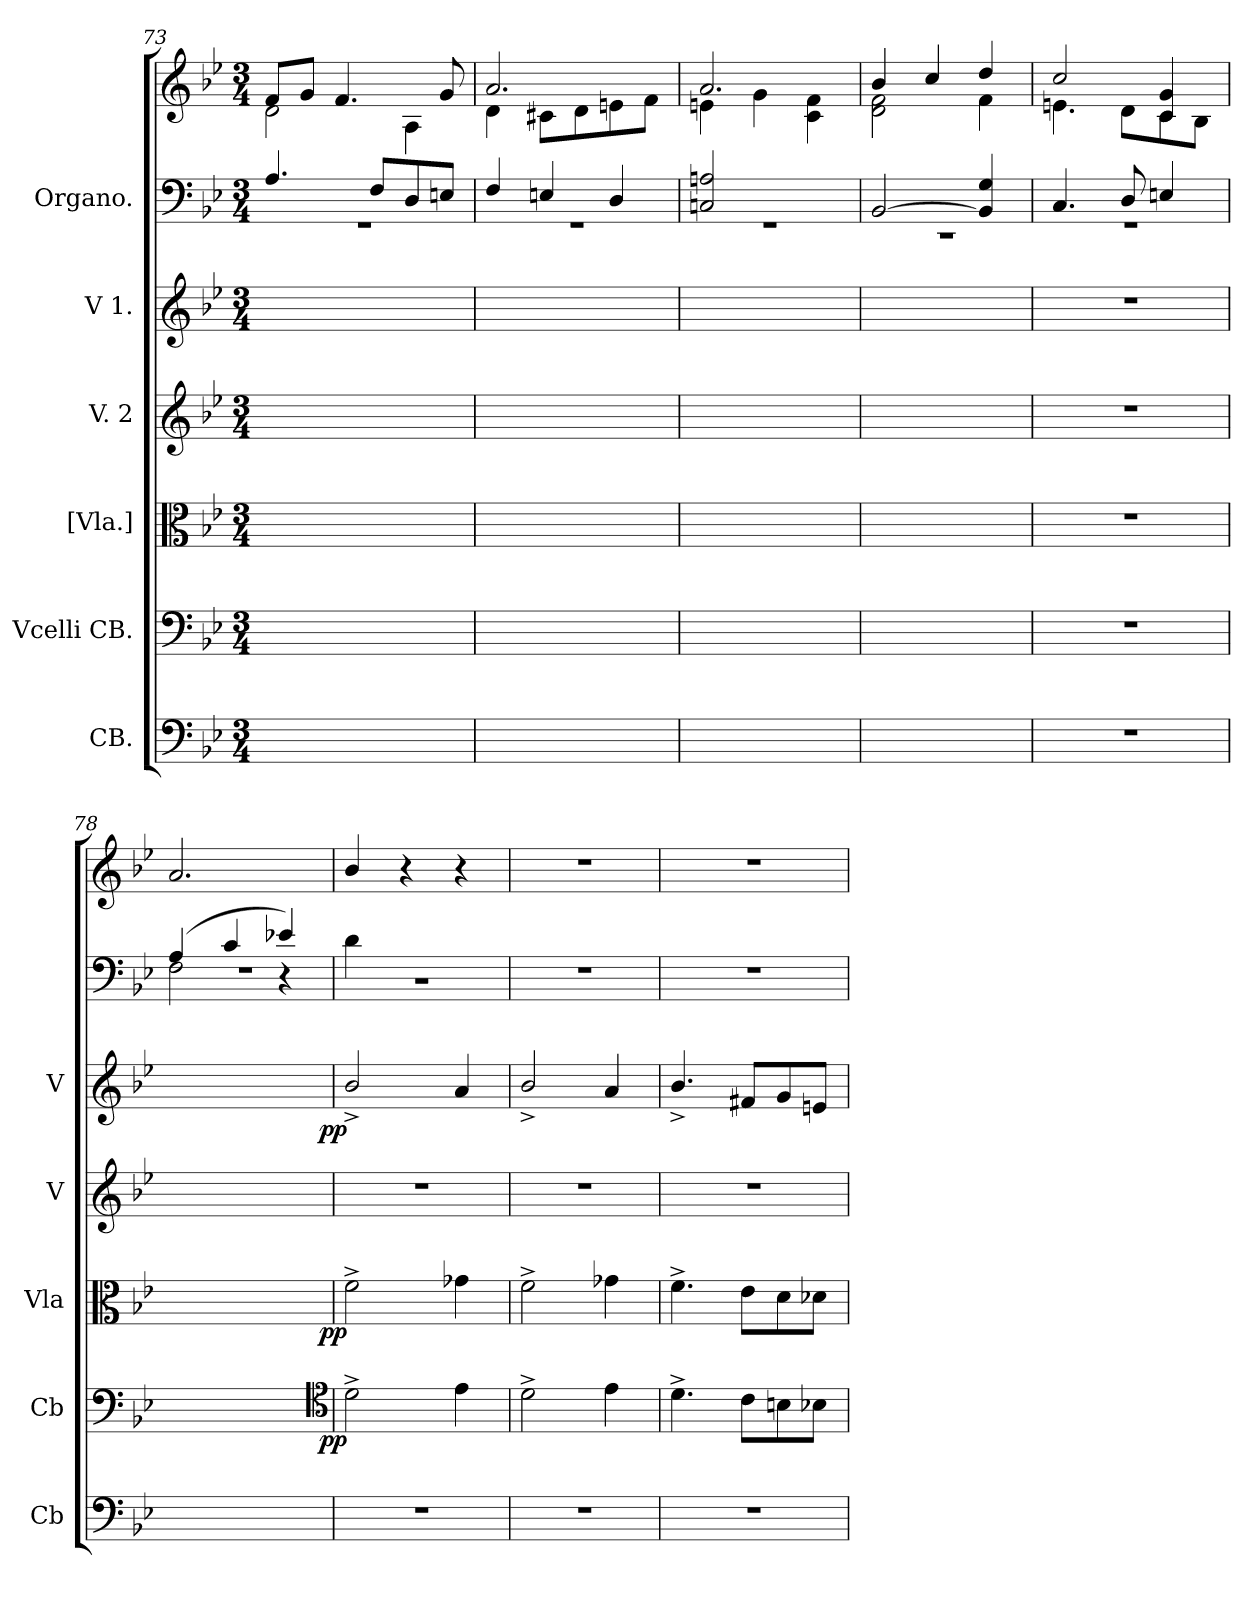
**kern	**kern	**dynam	**kern	**dynam	**kern	**kern	**dynam	**kern	**kern
*part6	*part5	*part5	*part4	*part4	*part3	*part2	*part2	*part1	*part1
*staff7	*staff6	*staff6	*staff5	*staff5	*staff4	*staff3	*staff3	*staff2	*staff1
*I"CB.	*I"Vcelli CB.	*	*I"[Vla.]	*	*I"V. 2	*I"V 1.	*	*I"Organo.	*
*I'Cb	*I'Cb	*	*I'Vla	*	*I'V	*I'V	*	*	*
*clefF4	*clefF4	*	*clefC3	*	*clefG2	*clefG2	*	*clefF4	*clefG2
*k[b-e-]	*k[b-e-]	*	*k[b-e-]	*	*k[b-e-]	*k[b-e-]	*	*k[b-e-]	*k[b-e-]
*M3/4	*M3/4	*	*M3/4	*	*M3/4	*M3/4	*	*M3/4	*M3/4
=73	=73	=73	=73	=73	=73	=73	=73	=73	=73
*	*	*	*	*	*	*	*	*^	*^
2.ryy	2.ryy	.	2.ryy	.	2.ryy	2.ryy	.	4.A/	2.r	8f/L	2d\
.	.	.	.	.	.	.	.	.	.	8g/J	.
.	.	.	.	.	.	.	.	.	.	4.f/	.
.	.	.	.	.	.	.	.	8F/L	.	.	.
.	.	.	.	.	.	.	.	8D/	.	.	4A\
.	.	.	.	.	.	.	.	8En/J	.	8g/	.
=74	=74	=74	=74	=74	=74	=74	=74	=74	=74	=74	=74
2.ryy	2.ryy	.	2.ryy	.	2.ryy	2.ryy	.	4F/	2.r	2.a/	4d\
.	.	.	.	.	.	.	.	4En/	.	.	8c#X\L
.	.	.	.	.	.	.	.	.	.	.	8d\
.	.	.	.	.	.	.	.	4D/	.	.	8en\
.	.	.	.	.	.	.	.	.	.	.	8f\J
=75	=75	=75	=75	=75	=75	=75	=75	=75	=75	=75	=75
!	!	!	!	!	!	!	!	!LO:N:vis=2	!	!	!
2.ryy	2.ryy	.	2.ryy	.	2.ryy	2.ryy	.	2.Cn/ 2.An/	2.r	2.a/	4en\
.	.	.	.	.	.	.	.	.	.	.	4g\
.	.	.	.	.	.	.	.	.	.	.	4c\ 4f\
=76	=76	=76	=76	=76	=76	=76	=76	=76	=76	=76	=76
2.ryy	2.ryy	.	2.ryy	.	2.ryy	2.ryy	.	[2BB-/	2.r	4b-/	2d\ 2f\
.	.	.	.	.	.	.	.	.	.	4cc/	.
.	.	.	.	.	.	.	.	4BB-]/ 4G/	.	4dd/	4f\
=77	=77	=77	=77	=77	=77	=77	=77	=77	=77	=77	=77
2.r	2.r	.	2.r	.	2.r	2.r	.	4.C/	2.r	2cc/	4.en\
.	.	.	.	.	.	.	.	8D/	.	.	8d\L
.	.	.	.	.	.	.	.	4En/	.	4c/ 4g/	8c\
.	.	.	.	.	.	.	.	.	.	.	8B-\J
*	*	*	*	*	*	*	*	*	*	*v	*v
=78	=78	=78	=78	=78	=78	=78	=78	=78	=78	=78
*	*	*	*	*	*	*	*	*	*^	*
2.ryy	2.ryy	.	2.ryy	.	2.ryy	2.ryy	.	(4A/	2F\	2.r	2.a/
.	.	.	.	.	.	.	.	4c/	.	.	.
.	.	.	.	.	.	.	.	4e-X/)	4r	.	.
*	*	*	*	*	*	*	*	*v	*v	*v	*
*	*clefC4	*	*	*	*	*	*	*	*
=79	=79	=79	=79	=79	=79	=79	=79	=79	=79
*	*	*	*	*	*	*	*	*^	*
!	!	!LO:DY:rj	!	!LO:DY:rj	!	!	!LO:DY:rj	!	!	!
2.r	2d^\	pp	2f^\	pp	2.r	2b-^/	pp	4d\	2.r	4b-/
.	.	.	.	.	.	.	.	4ryy	.	4r
.	4e-\	.	4g-X\	.	.	4a/	.	4ryy	.	4r
*	*	*	*	*	*	*	*	*v	*v	*
=80	=80	=80	=80	=80	=80	=80	=80	=80	=80
2.r	2d^\	.	2f^\	.	2.r	2b-^/	.	2.r	2.r
.	4e-\	.	4g-X\	.	.	4a/	.	.	.
=81	=81	=81	=81	=81	=81	=81	=81	=81	=81
2.r	4.d^\	.	4.f^\	.	2.r	4.b-^/	.	2.r	2.r
.	8c\L	.	8e-\L	.	.	8f#X/L	.	.	.
.	8Bn\	.	8d\	.	.	8g/	.	.	.
.	8B-X\J	.	8d-X\J	.	.	8en/J	.	.	.
=	=	=	=	=	=	=	=	=	=
*-	*-	*-	*-	*-	*-	*-	*-	*-	*-
